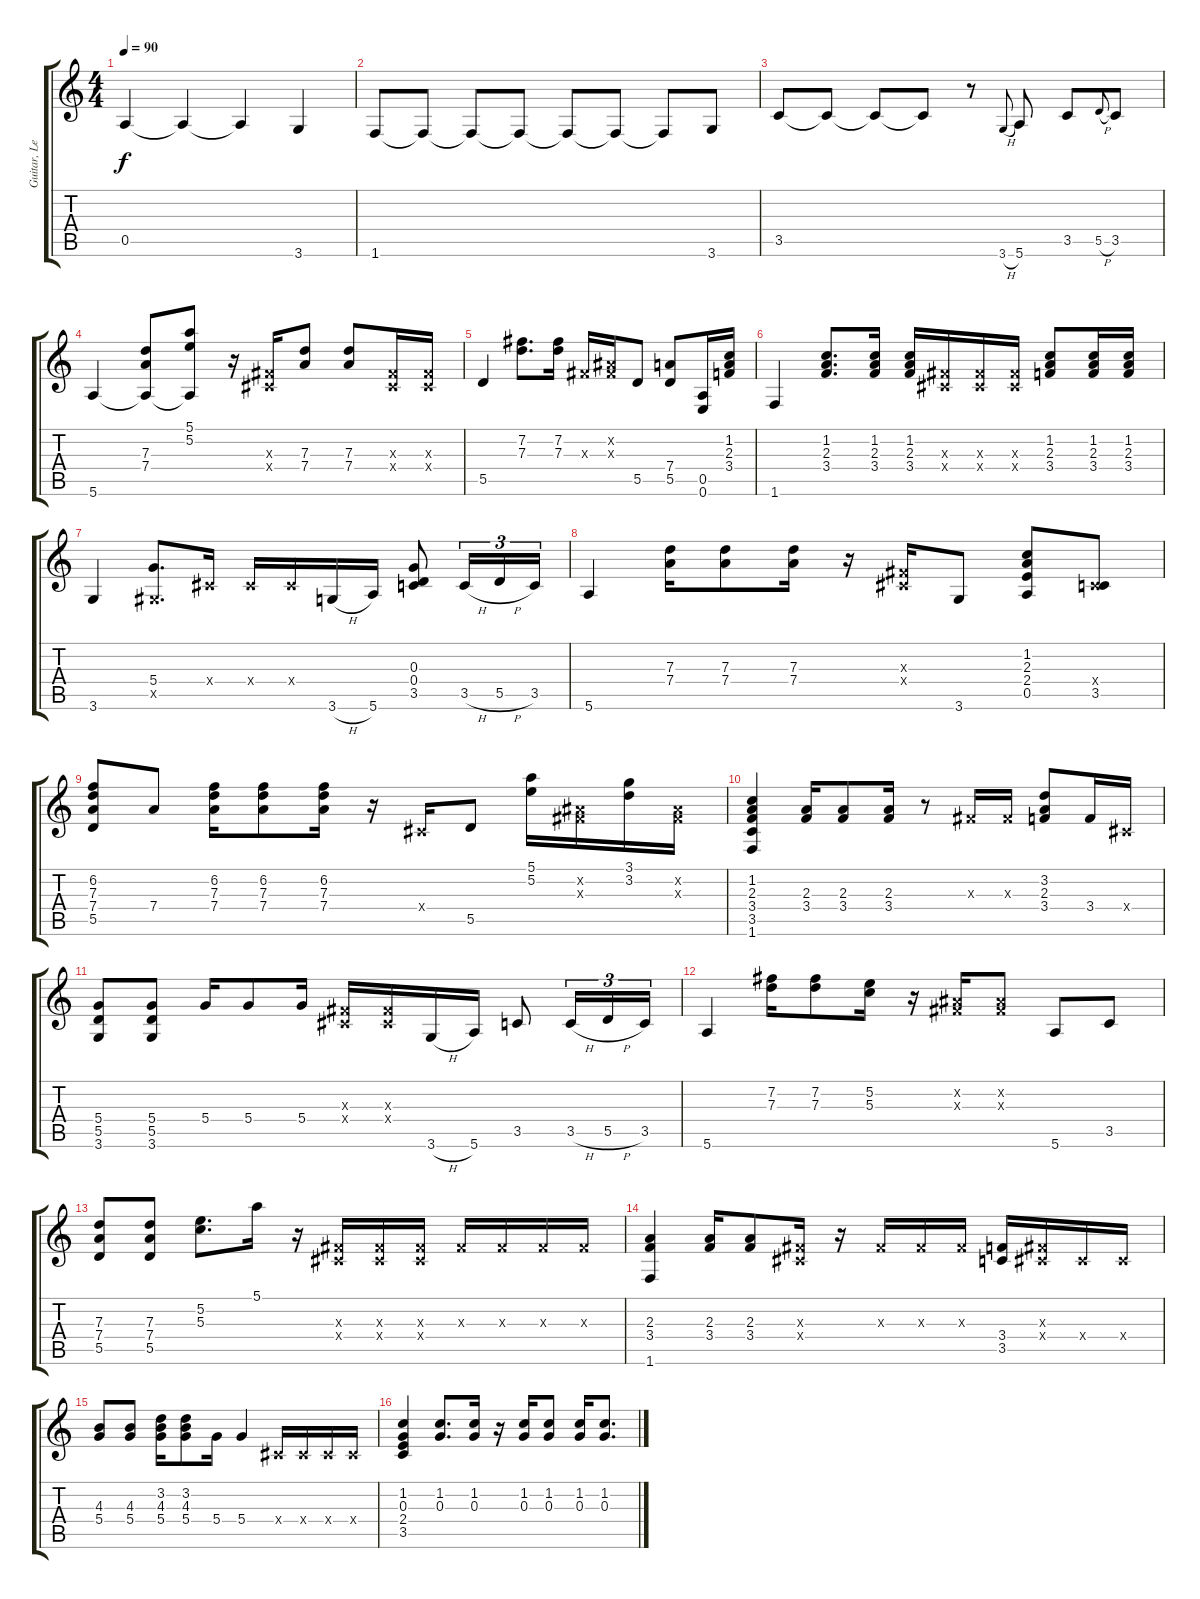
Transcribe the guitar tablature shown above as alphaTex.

\track ("Guitar, Lead (Edge)" "Guitar, Le") {instrument overdrivenguitar}
\staff {score tabs}
\tuning (E4 B3 G3 D3 A2 E2) {hide}
\ts (4 4)
\tempo 90
\clef g2
\ks c
0.5.4{dy f} 0.5{t}.4 0.5{t}.4 3.6.4 |
1.6.8 1.6{t}.8 1.6{t}.8 1.6{t}.8 1.6{t}.8 1.6{t}.8 1.6{t}.8 3.6.8 |
3.5.8 3.5{t}.8 3.5{t}.8 3.5{t}.8 r.8 3.6{h}.8{gr onbeat} 5.6.8 3.5.8 5.5{h}.8{gr onbeat} 3.5.8 |
5.6.4 (7.3 7.4 5.6{t}).8 (5.1 5.2 5.6{t}).8 r.16 (-1.3{x} -1.4{x}).16 (7.3 7.4).8 (7.3 7.4).8 (-1.3{x} -1.4{x}).16 (-1.3{x} -1.4{x}).16 |
5.5.4 (7.2 7.3).8{d} (7.2 7.3).16 -1.3{x}.16 (-1.2{x} -1.3{x}).16 5.5.8 (7.4 5.5).8 (0.5 0.6).16 (1.2 2.3 3.4).16 |
1.6.4 (1.2 2.3 3.4).8{d} (1.2 2.3 3.4).16 (1.2 2.3 3.4).16 (-1.3{x} -1.4{x}).16 (-1.3{x} -1.4{x}).16 (-1.3{x} -1.4{x}).16 (1.2 2.3 3.4).8 (1.2 2.3 3.4).16 (1.2 2.3 3.4).16 |
3.6.4 (5.4 -1.5{x}).8{d} -1.4{x}.16 -1.4{x}.16 -1.4{x}.16 3.6{h}.16 5.6.16 (0.3 0.4 3.5).8 3.5{h}.16{tu (3 2)} 5.5{h}.16{tu (3 2)} 3.5.16{tu (3 2)} |
5.6.4 (7.3 7.4).16 (7.3 7.4).8 (7.3 7.4).16 r.16 (-1.3{x} -1.4{x}).16 3.6.8 (1.2 2.3 2.4 0.5).8 (-1.4{x} 3.5).8 |
(6.2 7.3 7.4 5.5).8 7.4.8 (6.2 7.3 7.4).16 (6.2 7.3 7.4).8 (6.2 7.3 7.4).16 r.16 -1.4{x}.16 5.5.8 (5.1 5.2).16 (-1.2{x} -1.3{x}).16 (3.1 3.2).16 (-1.2{x} -1.3{x}).16 |
(1.2 2.3 3.4 3.5 1.6).4 (2.3 3.4).16 (2.3 3.4).8 (2.3 3.4).16 r.8 -1.3{x}.16 -1.3{x}.16 (3.2 2.3 3.4).8 3.4.16 -1.4{x}.16 |
(5.4 5.5 3.6).8 (5.4 5.5 3.6).8 5.4.16 5.4.8 5.4.16 (-1.3{x} -1.4{x}).16 (-1.3{x} -1.4{x}).16 3.6{h}.16 5.6.16 3.5.8 3.5{h}.16{tu (3 2)} 5.5{h}.16{tu (3 2)} 3.5.16{tu (3 2)} |
5.6.4 (7.2 7.3).16 (7.2 7.3).8 (5.2 5.3).16 r.16 (-1.2{x} -1.3{x}).16 (-1.2{x} -1.3{x}).8 5.6.8 3.5.8 |
(7.3 7.4 5.5).8 (7.3 7.4 5.5).8 (5.2 5.3).8{d} 5.1.16 r.16 (-1.3{x} -1.4{x}).16 (-1.3{x} -1.4{x}).16 (-1.3{x} -1.4{x}).16 -1.3{x}.16 -1.3{x}.16 -1.3{x}.16 -1.3{x}.16 |
(2.3 3.4 1.6).4 (2.3 3.4).16 (2.3 3.4).8 (-1.3{x} -1.4{x}).16 r.16 -1.3{x}.16 -1.3{x}.16 -1.3{x}.16 (3.4 3.5).16 (-1.3{x} -1.4{x}).16 -1.4{x}.16 -1.4{x}.16 |
(4.3 5.4).8 (4.3 5.4).8 (3.2 4.3 5.4).16 (3.2 4.3 5.4).8 5.4.16 5.4.4 -1.4{x}.16 -1.4{x}.16 -1.4{x}.16 -1.4{x}.16 |
(1.2 0.3 2.4 3.5).4 (1.2 0.3).8{d} (1.2 0.3).16 r.16 (1.2 0.3).16 (1.2 0.3).8 (1.2 0.3).16 (1.2 0.3).8{d}
